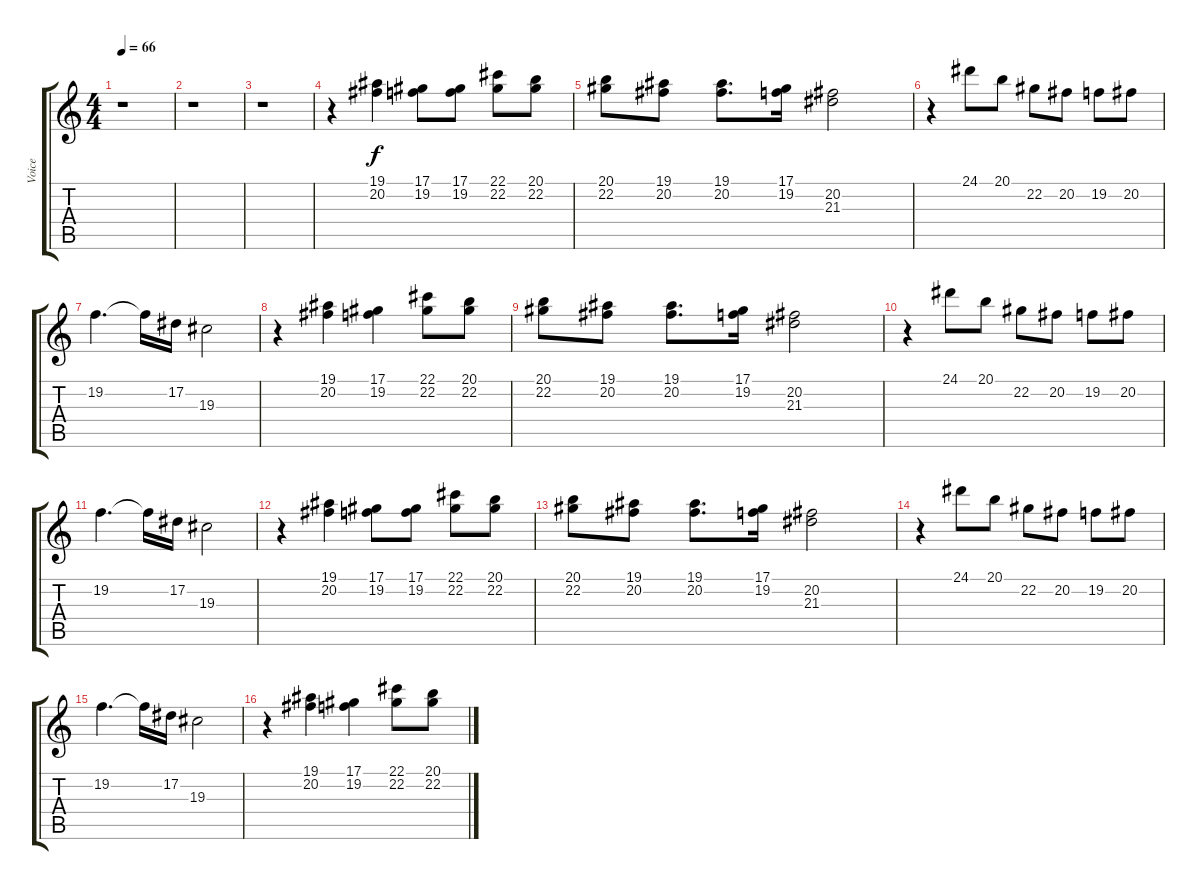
\track ("Voice" "Voice") {instrument cello}
\staff {score tabs}
\tuning (Eb4 Bb3 Gb3 Db3 Ab2 Eb2) {hide}
\ts (4 4)
\tempo 66
\clef g2
\ks c
r.1{dy f} |
r.1 |
r.1 |
r.4 (19.1 20.2).4 (17.1 19.2).8 (17.1 19.2).8 (22.1 22.2).8 (20.1 22.2).8 |
(20.1 22.2).8 (19.1 20.2).8 (19.1 20.2).8{d} (17.1 19.2).16 (20.2 21.3).2 |
r.4 24.1.8 20.1.8 22.2.8 20.2.8 19.2.8 20.2.8 |
19.2.4{d} 19.2{t}.16 17.2.16 19.3.2 |
r.4 (19.1 20.2).4 (17.1 19.2).4 (22.1 22.2).8 (20.1 22.2).8 |
(20.1 22.2).8 (19.1 20.2).8 (19.1 20.2).8{d} (17.1 19.2).16 (20.2 21.3).2 |
r.4 24.1.8 20.1.8 22.2.8 20.2.8 19.2.8 20.2.8 |
19.2.4{d} 19.2{t}.16 17.2.16 19.3.2 |
r.4 (19.1 20.2).4 (17.1 19.2).8 (17.1 19.2).8 (22.1 22.2).8 (20.1 22.2).8 |
(20.1 22.2).8 (19.1 20.2).8 (19.1 20.2).8{d} (17.1 19.2).16 (20.2 21.3).2 |
r.4 24.1.8 20.1.8 22.2.8 20.2.8 19.2.8 20.2.8 |
19.2.4{d} 19.2{t}.16 17.2.16 19.3.2 |
r.4 (19.1 20.2).4 (17.1 19.2).4 (22.1 22.2).8 (20.1 22.2).8
